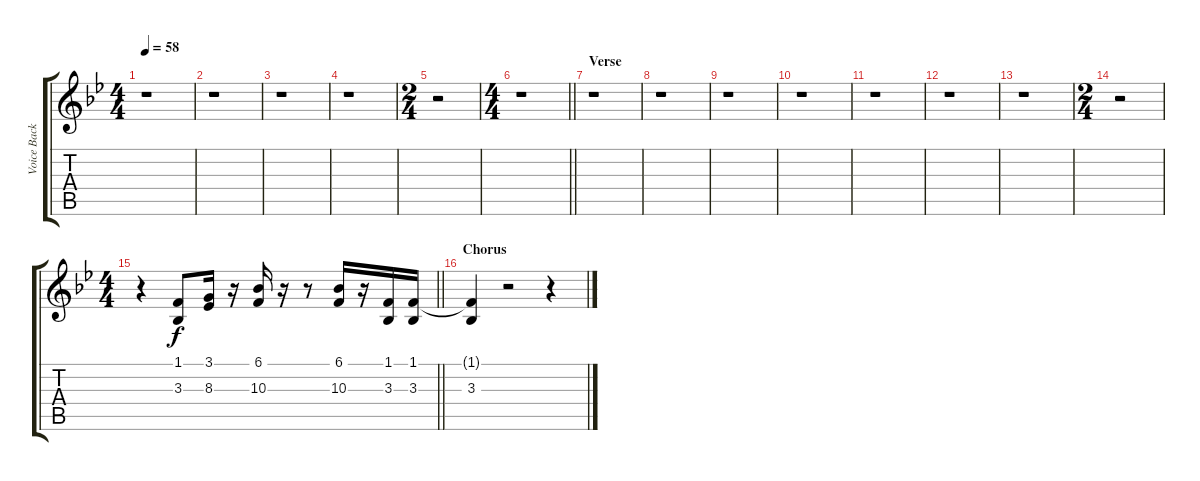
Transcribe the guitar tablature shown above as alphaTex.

\track ("Voice Backround" "Voice Back") {instrument clarinet}
\staff {score tabs}
\tuning (E4 B3 G3 D3 A2 E2) {hide}
\ts (4 4)
\tempo 58
\clef g2
\ks bb
r.1{dy f} |
r.1 |
r.1 |
r.1 |
\ts (2 4)
r.2 |
\ts (4 4)
\barLineRight lightlight
r.1 |
\section ("" "Verse")
r.1 |
r.1 |
r.1 |
r.1 |
r.1 |
r.1 |
r.1 |
\ts (2 4)
r.2 |
\ts (4 4)
\barLineRight lightlight
r.4 (1.1 3.3).8 (3.1 8.3).16 r.16 (6.1 10.3).16 r.16 r.8 (6.1 10.3).16 r.16 (1.1 3.3).16 (1.1 3.3).16 |
\section ("" "Chorus")
(1.1{t} 3.3).4 r.2 r.4
